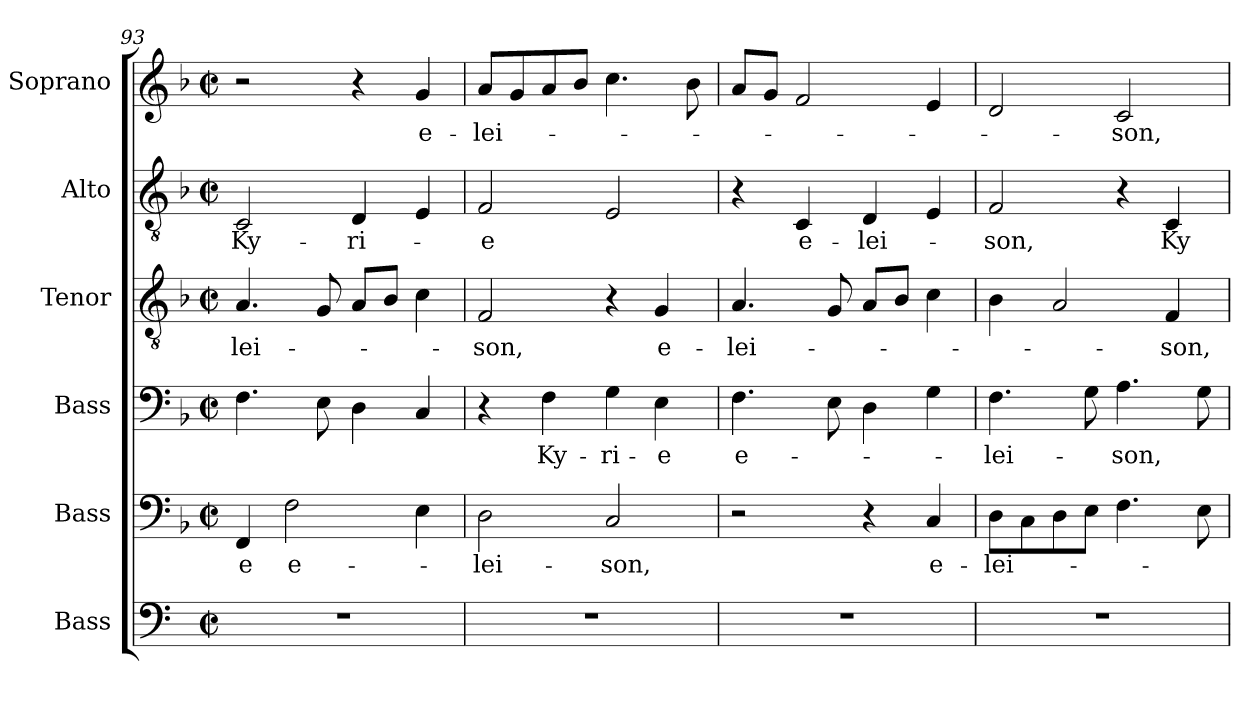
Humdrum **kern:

**kern	**kern	**text	**kern	**text	**kern	**text	**kern	**text	**kern	**text
*part6	*part5	*part5	*part4	*part4	*part3	*part3	*part2	*part2	*part1	*part1
*staff6	*staff5	*staff5	*staff4	*staff4	*staff3	*staff3	*staff2	*staff2	*staff1	*staff1
*I"Bass	*I"Bass	*	*I"Bass	*	*I"Tenor	*	*I"Alto	*	*I"Soprano	*
*I'B.	*I'B.	*	*I'B.	*	*I'T.	*	*I'A.	*	*I'S.	*
*clefF4	*clefF4	*	*clefF4	*	*clefGv2	*	*clefGv2	*	*clefG2	*
*	*	*	*	*	*ITrd7c12	*	*	*	*	*
*k[]	*k[b-]	*	*k[b-]	*	*k[b-]	*	*k[b-]	*	*k[b-]	*
*C:	*F:	*	*F:	*	*F:	*	*F:	*	*F:	*
*M2/2	*M2/2	*	*M2/2	*	*M2/2	*	*M2/2	*	*M2/2	*
*met(c|)	*met(c|)	*	*met(c|)	*	*met(c|)	*	*met(c|)	*	*met(c|)	*
=93	=93	=93	=93	=93	=93	=93	=93	=93	=93	=93
!	!	!LO:LY:b:color=#000000	!	!	!	!	!	!	!	!
!	!	!	!	!	!	!LO:LY:b:color=#000000	!	!	!	!
!	!	!	!	!	!	!	!	!LO:LY:b:color=#000000	!	!
1r	4FFi/	-e	4.Fi\	.	4.AAi/	-lei-	2Ci/	Ky-	2r	.
!	!	!LO:LY:b:color=#000000	!	!	!	!	!	!	!	!
.	2Fi\	e-	.	.	.	.	.	.	.	.
.	.	.	8Ei\	.	8GGi/	.	.	.	.	.
!	!	!	!	!	!	!	!	!LO:LY:b:color=#000000	!	!
.	.	.	4Di\	.	8AAi/L	.	4Di/	-ri-	4r	.
.	.	.	.	.	8BB-i/J	.	.	.	.	.
!	!	!	!	!	!	!	!	!	!	!LO:LY:b:color=#000000
.	4Ei\	.	4Ci/	.	4Ci\	.	4Ei/	.	4gi/	e-
=94	=94	=94	=94	=94	=94	=94	=94	=94	=94	=94
!	!	!LO:LY:b:color=#000000	!	!	!	!	!	!	!	!
!	!	!	!	!	!	!LO:LY:b:color=#000000	!	!	!	!
!	!	!	!	!	!	!	!	!LO:LY:b:color=#000000	!	!
!	!	!	!	!	!	!	!	!	!	!LO:LY:b:color=#000000
1r	2Di\	-lei-	4r	.	2FFi/	-son,	2Fi/	-e	8ai/L	-lei-
.	.	.	.	.	.	.	.	.	8gi/	.
!	!	!	!	!LO:LY:b:color=#000000	!	!	!	!	!	!
.	.	.	4Fi\	Ky-	.	.	.	.	8ai/	.
.	.	.	.	.	.	.	.	.	8b-i/J	.
!	!	!LO:LY:b:color=#000000	!	!	!	!	!	!	!	!
!	!	!	!	!LO:LY:b:color=#000000	!	!	!	!	!	!
.	2Ci/	-son,	4Gi\	-ri-	4r	.	2Ei/	.	4.cci\	.
!	!	!	!	!LO:LY:b:color=#000000	!	!	!	!	!	!
!	!	!	!	!	!	!LO:LY:b:color=#000000	!	!	!	!
.	.	.	4Ei\	-e	4GGi/	e-	.	.	.	.
.	.	.	.	.	.	.	.	.	8b-i\	.
=95	=95	=95	=95	=95	=95	=95	=95	=95	=95	=95
!	!	!	!	!LO:LY:b:color=#000000	!	!	!	!	!	!
!	!	!	!	!	!	!LO:LY:b:color=#000000	!	!	!	!
1r	2r	.	4.Fi\	e-	4.AAi/	-lei-	4r	.	8ai/L	.
.	.	.	.	.	.	.	.	.	8gi/J	.
!	!	!	!	!	!	!	!	!LO:LY:b:color=#000000	!	!
.	.	.	.	.	.	.	4Ci/	e-	2fi/	.
.	.	.	8Ei\	.	8GGi/	.	.	.	.	.
!	!	!	!	!	!	!	!	!LO:LY:b:color=#000000	!	!
.	4r	.	4Di\	.	8AAi/L	.	4Di/	-lei-	.	.
.	.	.	.	.	8BB-i/J	.	.	.	.	.
!	!	!LO:LY:b:color=#000000	!	!	!	!	!	!	!	!
.	4Ci/	e-	4Gi\	.	4Ci\	.	4Ei/	.	4ei/	.
=96	=96	=96	=96	=96	=96	=96	=96	=96	=96	=96
!	!	!LO:LY:b:color=#000000	!	!	!	!	!	!	!	!
!	!	!	!	!LO:LY:b:color=#000000	!	!	!	!	!	!
!	!	!	!	!	!	!	!	!LO:LY:b:color=#000000	!	!
1r	8Di\L	-lei-	4.Fi\	-lei-	4BB-i\	.	2Fi/	-son,	2di/	.
.	8Ci\	.	.	.	.	.	.	.	.	.
.	8Di\	.	.	.	2AAi/	.	.	.	.	.
.	8Ei\J	.	8Gi\	.	.	.	.	.	.	.
!	!	!	!	!LO:LY:b:color=#000000	!	!	!	!	!	!
!	!	!	!	!	!	!	!	!	!	!LO:LY:b:color=#000000
.	4.Fi\	.	4.Ai\	-son,	.	.	4r	.	2ci/	-son,
!	!	!	!	!	!	!LO:LY:b:color=#000000	!	!	!	!
!	!	!	!	!	!	!	!	!LO:LY:b:color=#000000	!	!
.	.	.	.	.	4FFi/	-son,	4Ci/	Ky-	.	.
.	8Ei\	.	8Gi\	.	.	.	.	.	.	.
=	=	=	=	=	=	=	=	=	=	=
*-	*-	*-	*-	*-	*-	*-	*-	*-	*-	*-
